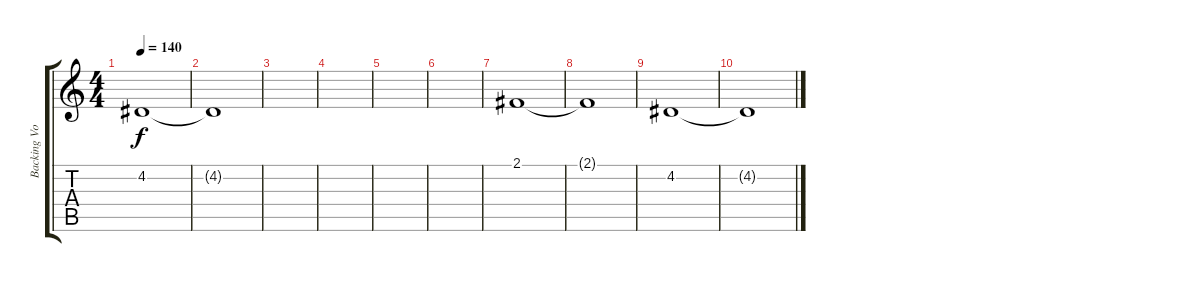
\track ("Backing Vocals" "Backing Vo") {instrument clarinet}
\staff {score tabs}
\tuning (E4 B3 G3 D3 A2 E2) {hide}
\ts (4 4)
\tempo 140
\clef g2
\ks c
4.2.1{dy f} |
4.2{t}.1 |
|
|
|
|
2.1.1 |
2.1{t}.1 |
4.2.1 |
4.2{t}.1
